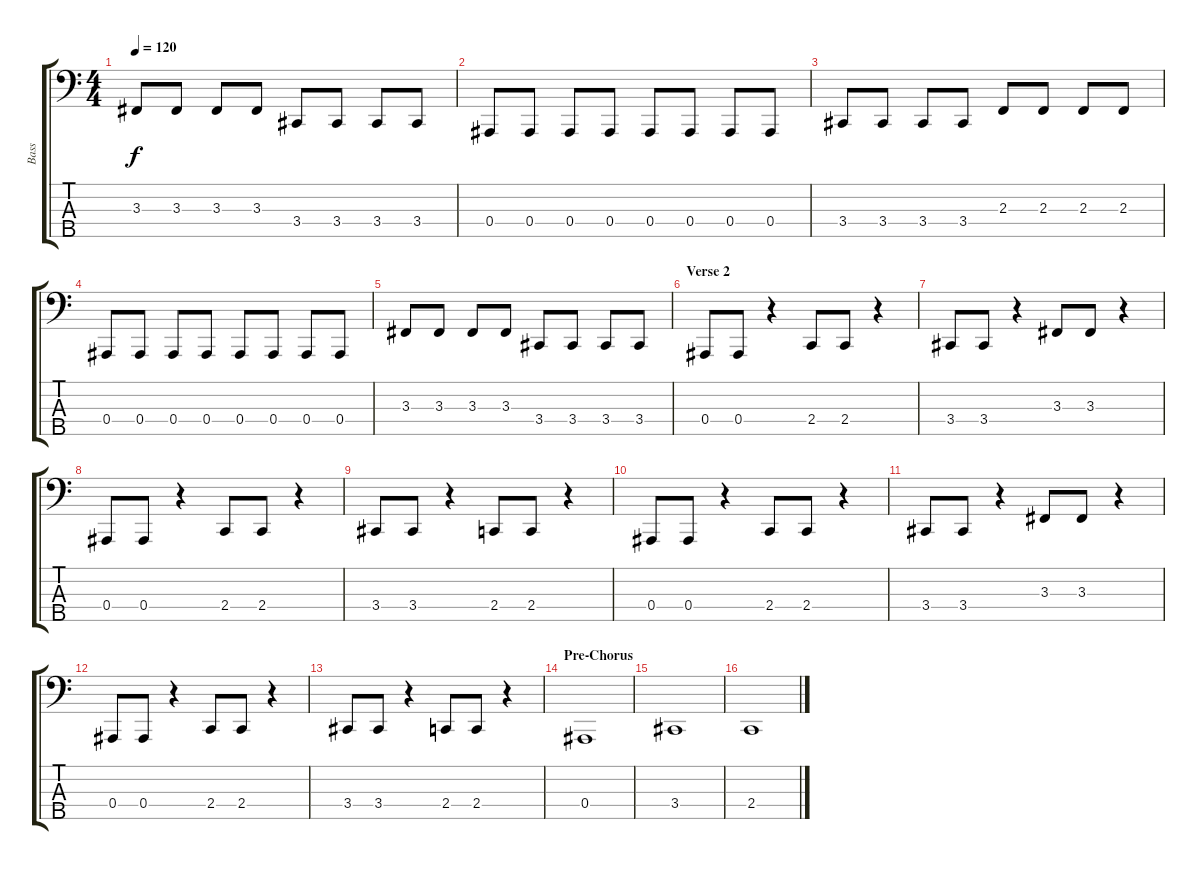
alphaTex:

\track ("Bass" "Bass") {instrument electricbassfinger}
\staff {score tabs}
\tuning (Db2 Ab1 Eb1 Bb0 F0) {hide}
\ts (4 4)
\tempo 120
\clef f4
\ks c
3.3.8{dy f} 3.3.8 3.3.8 3.3.8 3.4.8 3.4.8 3.4.8 3.4.8 |
0.4.8 0.4.8 0.4.8 0.4.8 0.4.8 0.4.8 0.4.8 0.4.8 |
3.4.8 3.4.8 3.4.8 3.4.8 2.3.8 2.3.8 2.3.8 2.3.8 |
0.4.8 0.4.8 0.4.8 0.4.8 0.4.8 0.4.8 0.4.8 0.4.8 |
3.3.8 3.3.8 3.3.8 3.3.8 3.4.8 3.4.8 3.4.8 3.4.8 |
\section ("" "Verse 2")
0.4.8 0.4.8 r.4 2.4.8 2.4.8 r.4 |
3.4.8 3.4.8 r.4 3.3.8 3.3.8 r.4 |
0.4.8 0.4.8 r.4 2.4.8 2.4.8 r.4 |
3.4.8 3.4.8 r.4 2.4.8 2.4.8 r.4 |
0.4.8 0.4.8 r.4 2.4.8 2.4.8 r.4 |
3.4.8 3.4.8 r.4 3.3.8 3.3.8 r.4 |
0.4.8 0.4.8 r.4 2.4.8 2.4.8 r.4 |
3.4.8 3.4.8 r.4 2.4.8 2.4.8 r.4 |
\section ("" "Pre-Chorus")
0.4.1 |
3.4.1 |
2.4.1
